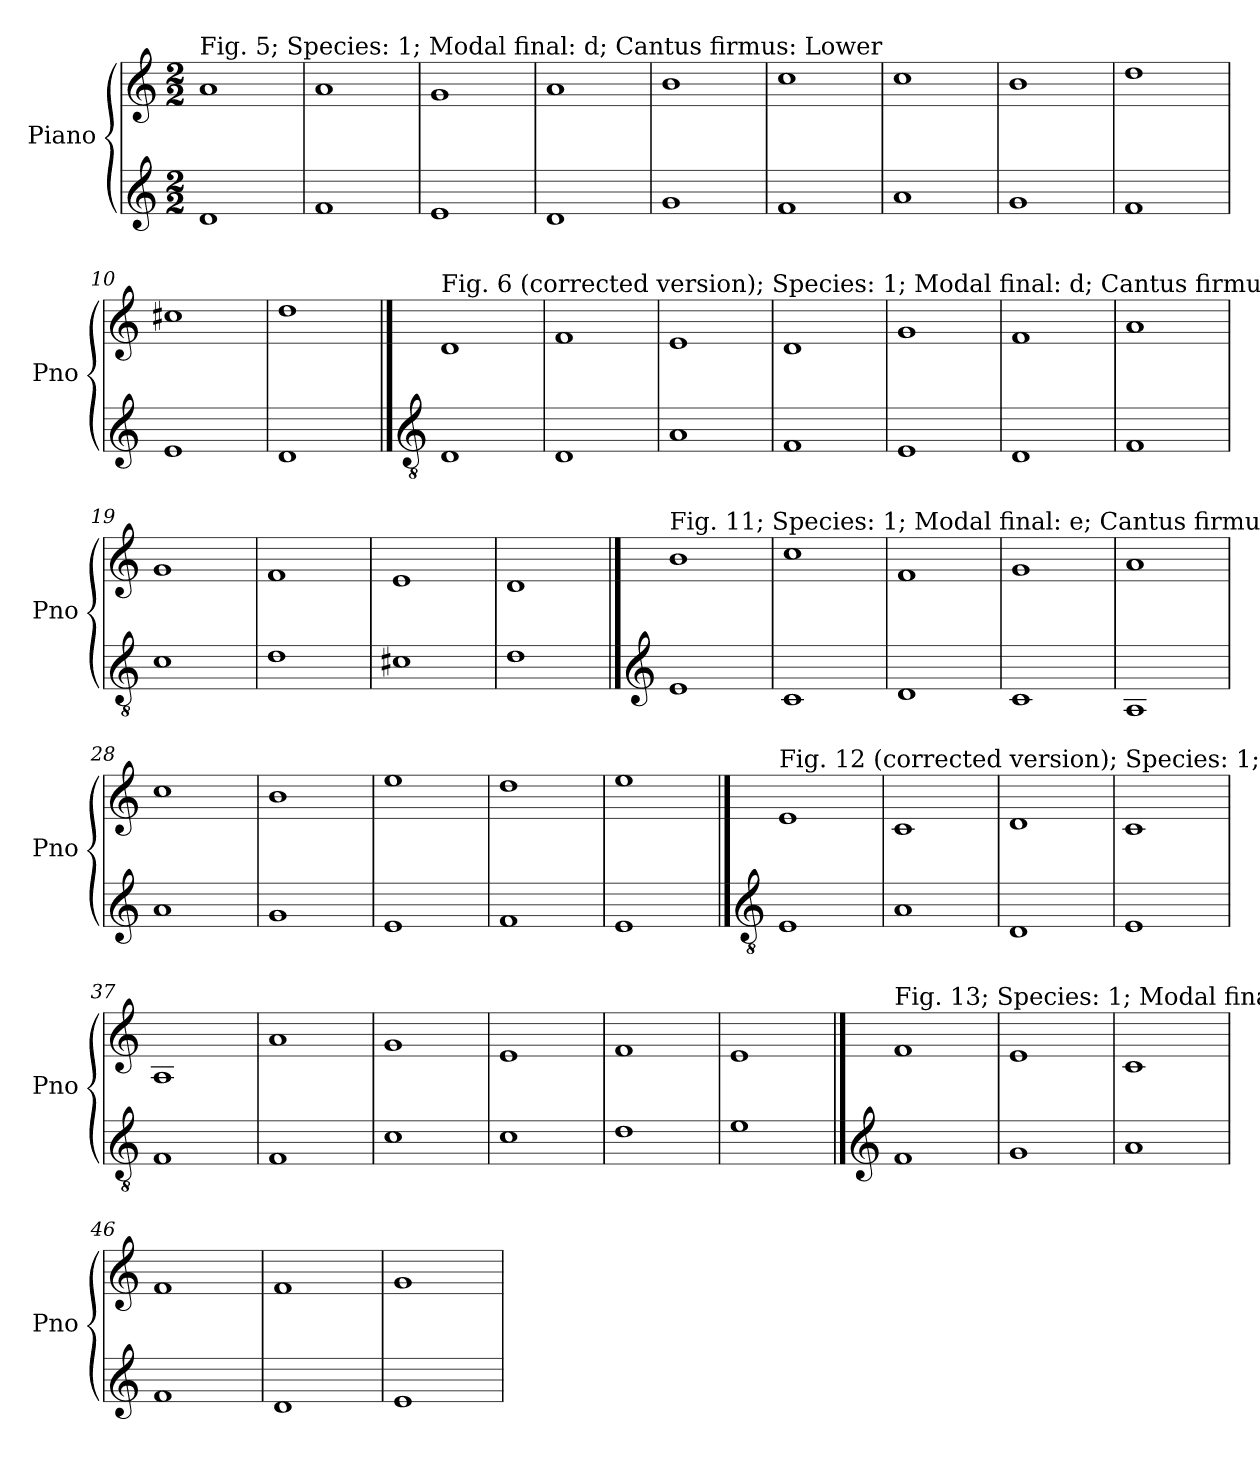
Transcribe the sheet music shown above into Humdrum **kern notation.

**kern	**kern
*part2	*part1
*staff2	*staff1
*I"Piano	*I"Piano
*I'Pno	*I'Pno
*clefG2	*clefG2
*k[]	*k[]
*M2/2	*M2/2
=1	=1
!	!LO:TX:a:t=Fig. 5; Species&colon; 1; Modal final&colon; d; Cantus firmus&colon; Lower
1d	1a
=2	=2
1f	1a
=3	=3
1e	1g
=4	=4
1d	1a
=5	=5
1g	1b
=6	=6
1f	1cc
=7	=7
1a	1cc
=8	=8
1g	1b
=9	=9
1f	1dd
=10	=10
1e	1cc#X
=11	=11
1d	1dd
!!LO:LB:g=z
==12	==12
*clefGv2	*
!	!LO:TX:a:t=Fig. 6 (corrected version); Species&colon; 1; Modal final&colon; d; Cantus firmus&colon; Upper
1D	1d
=13	=13
1D	1f
=14	=14
1A	1e
=15	=15
1F	1d
=16	=16
1E	1g
=17	=17
1D	1f
=18	=18
1F	1a
=19	=19
1c	1g
=20	=20
1d	1f
=21	=21
1c#X	1e
=22	=22
1d	1d
!!LO:LB:g=z
==23	==23
*clefG2	*
!	!LO:TX:a:t=Fig. 11; Species&colon; 1; Modal final&colon; e; Cantus firmus&colon; Lower
1e	1b
=24	=24
1c	1cc
=25	=25
1d	1f
=26	=26
1c	1g
=27	=27
1A	1a
=28	=28
1a	1cc
=29	=29
1g	1b
=30	=30
1e	1ee
=31	=31
1f	1dd
=32	=32
1e	1ee
!!LO:LB:g=z
==33	==33
*clefGv2	*
!	!LO:TX:a:t=Fig. 12 (corrected version); Species&colon; 1; Modal final&colon; e; Cantus firmus&colon; Upper
1E	1e
=34	=34
1A	1c
=35	=35
1D	1d
=36	=36
1E	1c
=37	=37
1F	1A
=38	=38
1F	1a
=39	=39
1c	1g
=40	=40
1c	1e
=41	=41
1d	1f
=42	=42
1e	1e
!!LO:LB:g=z
==43	==43
*clefG2	*
!	!LO:TX:a:t=Fig. 13; Species&colon; 1; Modal final&colon; f; Cantus firmus&colon; Lower
1f	1f
=44	=44
1g	1e
=45	=45
1a	1c
=46	=46
1f	1f
=47	=47
1d	1f
=48	=48
1e	1g
=	=
*-	*-
